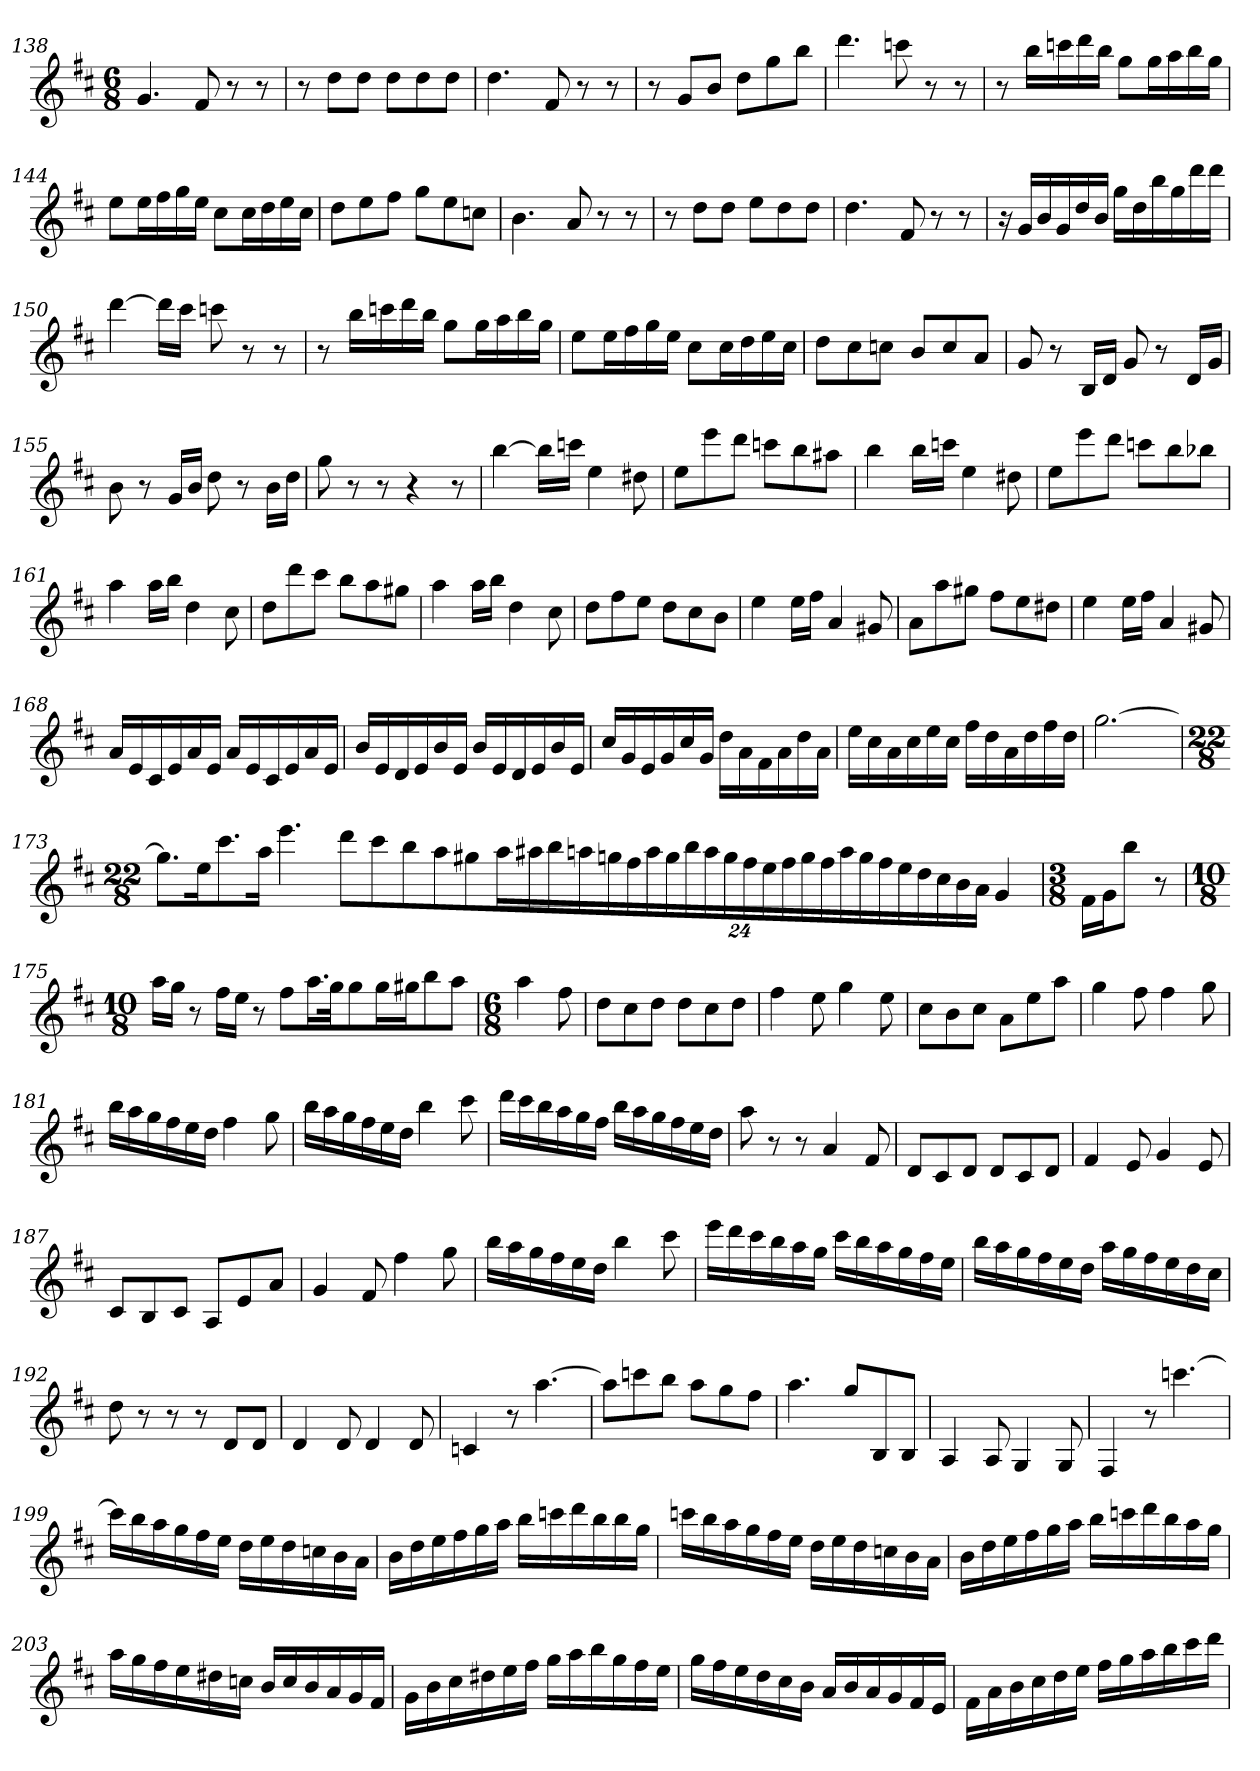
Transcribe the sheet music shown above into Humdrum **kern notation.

**kern
*part1
*staff1
*clefG2
*k[f#c#]
*D:
*M6/8
=138
4.g
8f#
8r
8r
=139
8r
8dd\L
8dd\J
8dd\L
8dd\
8dd\J
=140
4.dd
8f#
8r
8r
=141
8r
8g/L
8b/J
8dd\L
8gg\
8bb\J
=142
4.ddd
8cccn
8r
8r
=143
8r
16bb\LL
16cccn\
16ddd\
16bb\JJ
8gg\L
16gg\L
16aa\
16bb\
16gg\JJ
=144
8ee\L
16ee\L
16ff#\
16gg\
16ee\JJ
8cc#\L
16cc#\L
16dd\
16ee\
16cc#\JJ
=145
8dd\L
8ee\
8ff#\J
8gg\L
8ee\
8ccn\J
=146
4.b
8a
8r
8r
=147
8r
8dd\L
8dd\J
8ee\L
8dd\
8dd\J
=148
4.dd
8f#
8r
8r
=149
16r
16g/LL
16b/
16g/
16dd/
16b/JJ
16gg\LL
16dd\
16bb\
16gg\
16ddd\
16ddd\JJ
=150
[4ddd
16ddd\LL]
16ccc#\JJ
8cccn
8r
8r
=151
8r
16bb\LL
16cccn\
16ddd\
16bb\JJ
8gg\L
16gg\L
16aa\
16bb\
16gg\JJ
=152
8ee\L
16ee\L
16ff#\
16gg\
16ee\JJ
8cc#\L
16cc#\L
16dd\
16ee\
16cc#\JJ
=153
8dd\L
8cc#\
8ccn\J
8b/L
8cc/
8a/J
=154
8g
8r
16B/LL
16d/JJ
8g
8r
16d/LL
16g/JJ
=155
8b
8r
16g/LL
16b/JJ
8dd
8r
16b\LL
16dd\JJ
=156
8gg
8r
8r
4r
8r
=157
[4bb
16bb\LL]
16cccn\JJ
4ee
8dd#X
=158
8ee\L
8eee\
8ddd\J
8cccn\L
8bb\
8aa#X\J
=159
4bb
16bb\LL
16cccn\JJ
4ee
8dd#X
=160
8ee\L
8eee\
8ddd\J
8cccn\L
8bb\
8bb-X\J
=161
4aa
16aa\LL
16bb\JJ
4dd
8cc#
=162
8dd\L
8ddd\
8ccc#\J
8bb\L
8aa\
8gg#X\J
=163
4aa
16aa\LL
16bb\JJ
4dd
8cc#
=164
8dd\L
8ff#\
8ee\J
8dd\L
8cc#\
8b\J
=165
4ee
16ee\LL
16ff#\JJ
4a
8g#X
=166
8a\L
8aa\
8gg#X\J
8ff#\L
8ee\
8dd#X\J
=167
4ee
16ee\LL
16ff#\JJ
4a
8g#X
=168
16a/LL
16e/
16c#/
16e/
16a/
16e/JJ
16a/LL
16e/
16c#/
16e/
16a/
16e/JJ
=169
16b/LL
16e/
16d/
16e/
16b/
16e/JJ
16b/LL
16e/
16d/
16e/
16b/
16e/JJ
=170
16cc#/LL
16g/
16e/
16g/
16cc#/
16g/JJ
16dd\LL
16a\
16f#\
16a\
16dd\
16a\JJ
=171
16ee\LL
16cc#\
16a\
16cc#\
16ee\
16cc#\JJ
16ff#\LL
16dd\
16a\
16dd\
16ff#\
16dd\JJ
=172
[2.gg
=173
*M22/8
8.gg\L]
16ee\K
8.ccc#\
16aa\Jk
4.eee
8ddd\L
8ccc#\
8bb\
8aa\
8gg#X\
24aa\L
24aa#X\
24bb\
24aan\
24ggn\
24ff#\
24aa\
24gg\
24bb\
24aa\
24gg\
24ff#\
24ee\
24ff#\
24gg\
24ff#\
24aa\
24gg\
24ff#\
24ee\
24dd\
24cc#\
24b\
24a\JJ
4g
=174
*M3/8
16f#\LL
16g\J
8bb\J
8r
=175
*M10/8
16aa\LL
16gg\JJ
8r
16ff#\LL
16ee\JJ
8r
8ff#\L
16.aa\L
32gg\Jk
8gg\
16gg\L
16gg#X\J
8bb\
8aa\J
=176
*M6/8
4aa
8ff#
=177
8dd\L
8cc#\
8dd\J
8dd\L
8cc#\
8dd\J
=178
4ff#
8ee
4gg
8ee
=179
8cc#\L
8b\
8cc#\J
8a\L
8ee\
8aa\J
=180
4gg
8ff#
4ff#
8gg
=181
16bb\LL
16aa\
16gg\
16ff#\
16ee\
16dd\JJ
4ff#
8gg
=182
16bb\LL
16aa\
16gg\
16ff#\
16ee\
16dd\JJ
4bb
8ccc#
=183
16ddd\LL
16ccc#\
16bb\
16aa\
16gg\
16ff#\JJ
16bb\LL
16aa\
16gg\
16ff#\
16ee\
16dd\JJ
=184
8aa
8r
8r
4a
8f#
=185
8d/L
8c#/
8d/J
8d/L
8c#/
8d/J
=186
4f#
8e
4g
8e
=187
8c#/L
8B/
8c#/J
8A/L
8e/
8a/J
=188
4g
8f#
4ff#
8gg
=189
16bb\LL
16aa\
16gg\
16ff#\
16ee\
16dd\JJ
4bb
8ccc#
=190
16eee\LL
16ddd\
16ccc#\
16bb\
16aa\
16gg\JJ
16ccc#\LL
16bb\
16aa\
16gg\
16ff#\
16ee\JJ
=191
16bb\LL
16aa\
16gg\
16ff#\
16ee\
16dd\JJ
16aa\LL
16gg\
16ff#\
16ee\
16dd\
16cc#\JJ
=192
8dd
8r
8r
8r
8d/L
8d/J
=193
4d
8d
4d
8d
=194
4cn
8r
[4.aa
=195
8aa\L]
8cccn\
8bb\J
8aa\L
8gg\
8ff#\J
=196
4.aa
8gg/L
8B/
8B/J
=197
4A
8A
4G
8G
=198
4F#
8r
[4.cccn
=199
16ccc\LL]
16bb\
16aa\
16gg\
16ff#\
16ee\JJ
16dd\LL
16ee\
16dd\
16ccn\
16b\
16a\JJ
=200
16b\LL
16dd\
16ee\
16ff#\
16gg\
16aa\JJ
16bb\LL
16cccn\
16ddd\
16bb\
16bb\
16gg\JJ
=201
16cccn\LL
16bb\
16aa\
16gg\
16ff#\
16ee\JJ
16dd\LL
16ee\
16dd\
16ccn\
16b\
16a\JJ
=202
16b\LL
16dd\
16ee\
16ff#\
16gg\
16aa\JJ
16bb\LL
16cccn\
16ddd\
16bb\
16aa\
16gg\JJ
=203
16aa\LL
16gg\
16ff#\
16ee\
16dd#X\
16ccn\JJ
16b/LL
16cc/
16b/
16a/
16g/
16f#/JJ
=204
16g\LL
16b\
16cc#\
16dd#X\
16ee\
16ff#\JJ
16gg\LL
16aa\
16bb\
16gg\
16ff#\
16ee\JJ
=205
16gg\LL
16ff#\
16ee\
16dd\
16cc#\
16b\JJ
16a/LL
16b/
16a/
16g/
16f#/
16e/JJ
=206
16f#\LL
16a\
16b\
16cc#\
16dd\
16ee\JJ
16ff#\LL
16gg\
16aa\
16bb\
16ccc#\
16ddd\JJ
=
*-
